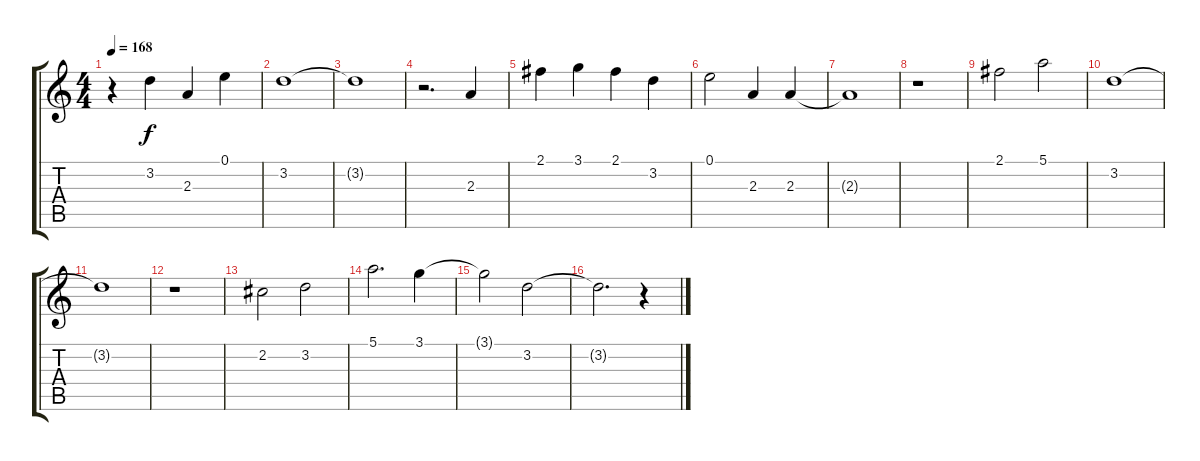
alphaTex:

\track "" {instrument electricguitarjazz}
\staff {score tabs}
\tuning (E4 B3 G3 D3 A2 E2) {hide}
\ts (4 4)
\tempo 168
\clef g2
\ks c
r.4{dy f} 3.2.4 2.3.4 0.1.4 |
3.2.1 |
3.2{t}.1 |
r.2{d} 2.3.4 |
2.1.4 3.1.4 2.1.4 3.2.4 |
0.1.2 2.3.4 2.3.4 |
2.3{t}.1 |
r.1 |
2.1.2 5.1.2 |
3.2.1 |
3.2{t}.1 |
r.1 |
2.2.2 3.2.2 |
5.1.2{d} 3.1.4 |
3.1{t}.2 3.2.2 |
3.2{t}.2{d} r.4
